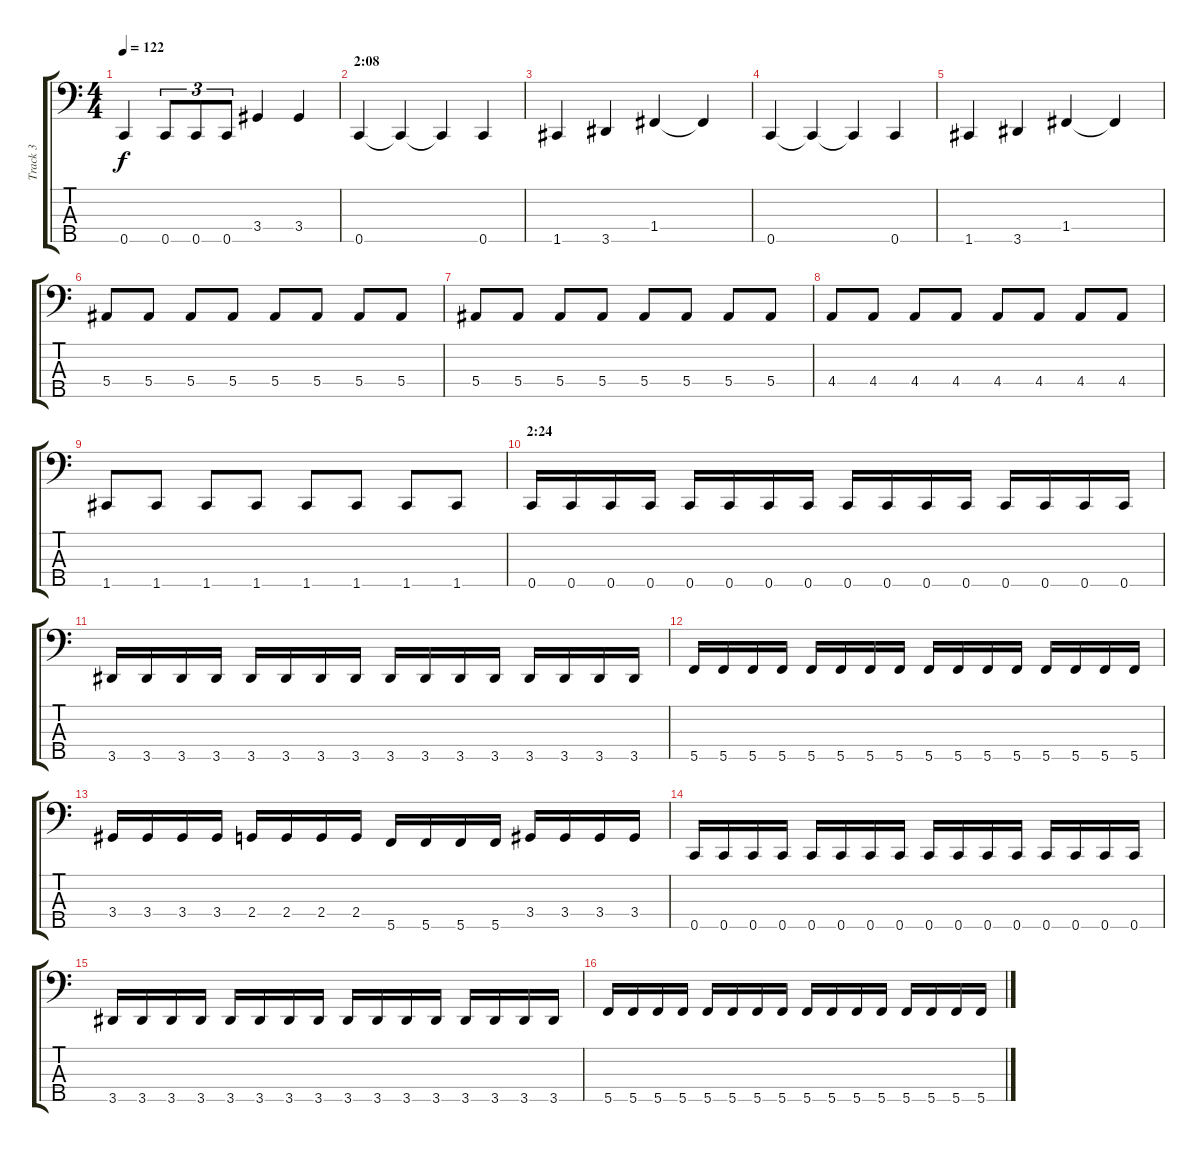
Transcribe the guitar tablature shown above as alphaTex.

\track ("Track 3" "Track 3") {instrument electricbasspick}
\staff {score tabs}
\tuning (Ab2 Eb2 Bb1 F1 C1) {hide}
\ts (4 4)
\tempo 122
\clef f4
\ks c
0.5.4{dy f} 0.5.8{tu (3 2)} 0.5.8{tu (3 2)} 0.5.8{tu (3 2)} 3.4.4 3.4.4 |
\section ("" "2:08")
0.5.4 0.5{t}.4 0.5{t}.4 0.5.4 |
1.5.4 3.5.4 1.4.4 1.4{t}.4 |
0.5.4 0.5{t}.4 0.5{t}.4 0.5.4 |
1.5.4 3.5.4 1.4.4 1.4{t}.4 |
5.4.8 5.4.8 5.4.8 5.4.8 5.4.8 5.4.8 5.4.8 5.4.8 |
5.4.8 5.4.8 5.4.8 5.4.8 5.4.8 5.4.8 5.4.8 5.4.8 |
4.4.8 4.4.8 4.4.8 4.4.8 4.4.8 4.4.8 4.4.8 4.4.8 |
1.5.8 1.5.8 1.5.8 1.5.8 1.5.8 1.5.8 1.5.8 1.5.8 |
\section ("" "2:24")
0.5.16 0.5.16 0.5.16 0.5.16 0.5.16 0.5.16 0.5.16 0.5.16 0.5.16 0.5.16 0.5.16 0.5.16 0.5.16 0.5.16 0.5.16 0.5.16 |
3.5.16 3.5.16 3.5.16 3.5.16 3.5.16 3.5.16 3.5.16 3.5.16 3.5.16 3.5.16 3.5.16 3.5.16 3.5.16 3.5.16 3.5.16 3.5.16 |
5.5.16 5.5.16 5.5.16 5.5.16 5.5.16 5.5.16 5.5.16 5.5.16 5.5.16 5.5.16 5.5.16 5.5.16 5.5.16 5.5.16 5.5.16 5.5.16 |
3.4.16 3.4.16 3.4.16 3.4.16 2.4.16 2.4.16 2.4.16 2.4.16 5.5.16 5.5.16 5.5.16 5.5.16 3.4.16 3.4.16 3.4.16 3.4.16 |
0.5.16 0.5.16 0.5.16 0.5.16 0.5.16 0.5.16 0.5.16 0.5.16 0.5.16 0.5.16 0.5.16 0.5.16 0.5.16 0.5.16 0.5.16 0.5.16 |
3.5.16 3.5.16 3.5.16 3.5.16 3.5.16 3.5.16 3.5.16 3.5.16 3.5.16 3.5.16 3.5.16 3.5.16 3.5.16 3.5.16 3.5.16 3.5.16 |
5.5.16 5.5.16 5.5.16 5.5.16 5.5.16 5.5.16 5.5.16 5.5.16 5.5.16 5.5.16 5.5.16 5.5.16 5.5.16 5.5.16 5.5.16 5.5.16
